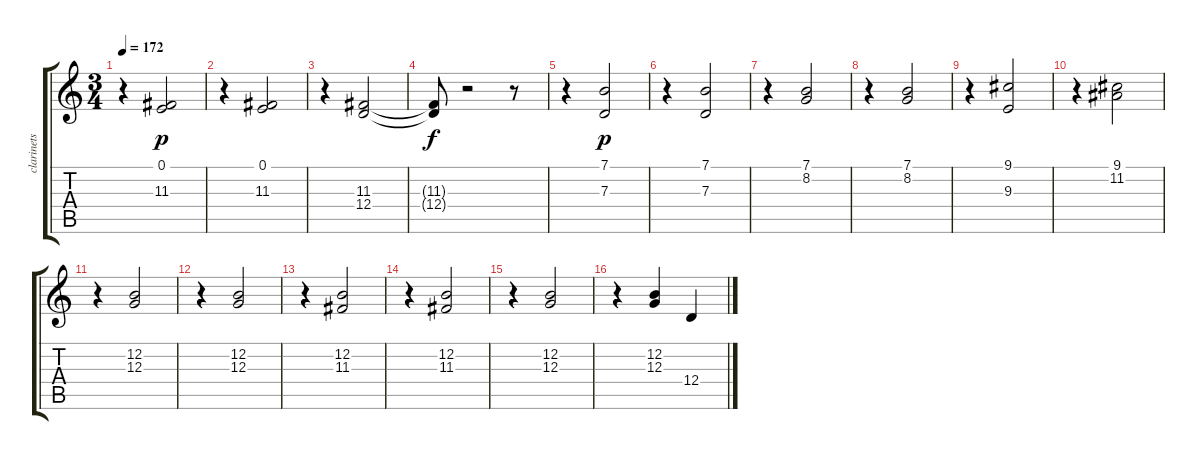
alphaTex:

\track ("clarinets" "clarinets") {instrument clarinet}
\staff {score tabs}
\tuning (E4 B3 G3 D3 A2 E2) {hide}
\ts (3 4)
\tempo 172
\clef g2
\ks c
r.4{dy p} (0.1 11.3).2 |
r.4 (0.1 11.3).2 |
r.4 (11.3 12.4).2 |
(11.3{t} 12.4{t}).8{dy f} r.2 r.8 |
r.4 (7.1 7.3).2{dy p} |
r.4 (7.1 7.3).2 |
r.4 (7.1 8.2).2 |
r.4 (7.1 8.2).2 |
r.4 (9.1 9.3).2 |
r.4 (9.1 11.2).2 |
r.4 (12.2 12.3).2 |
r.4 (12.2 12.3).2 |
r.4 (12.2 11.3).2 |
r.4 (12.2 11.3).2 |
r.4 (12.2 12.3).2 |
r.4 (12.2 12.3).4 12.4.4
